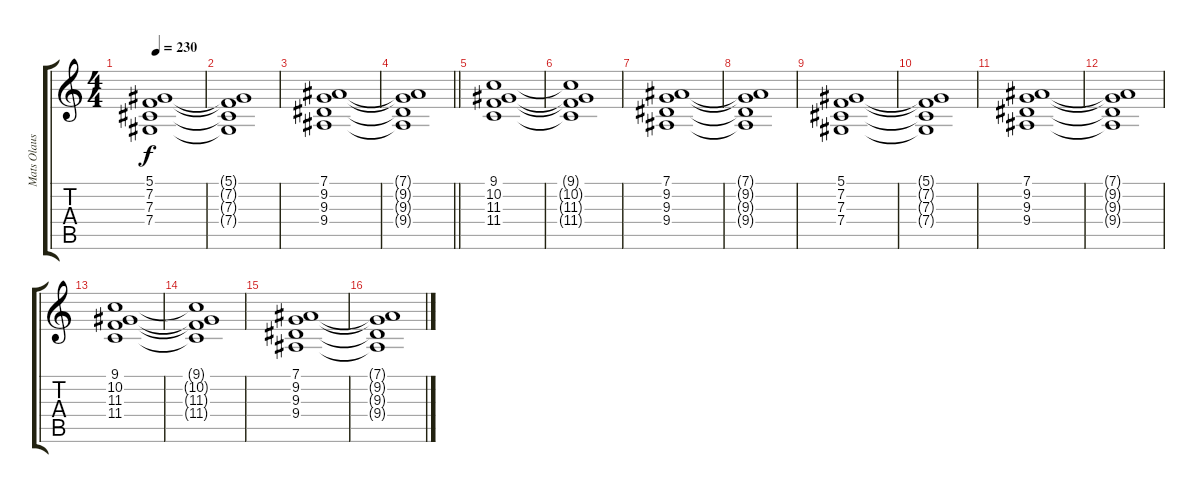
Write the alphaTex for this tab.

\track ("Mats Olausson" "Mats Olaus") {instrument stringensemble1}
\staff {score tabs}
\tuning (Eb4 Bb3 Gb3 Db3 Ab2 Eb2) {hide}
\ts (4 4)
\tempo 230
\clef g2
\ks c
(5.1 7.2 7.3 7.4).1{dy f} |
(5.1{t} 7.2{t} 7.3{t} 7.4{t}).1 |
(7.1 9.2 9.3 9.4).1 |
\barLineRight lightlight
(7.1{t} 9.2{t} 9.3{t} 9.4{t}).1 |
(9.1 10.2 11.3 11.4).1 |
(9.1{t} 10.2{t} 11.3{t} 11.4{t}).1 |
(7.1 9.2 9.3 9.4).1 |
(7.1{t} 9.2{t} 9.3{t} 9.4{t}).1 |
(5.1 7.2 7.3 7.4).1 |
(5.1{t} 7.2{t} 7.3{t} 7.4{t}).1 |
(7.1 9.2 9.3 9.4).1 |
(7.1{t} 9.2{t} 9.3{t} 9.4{t}).1 |
(9.1 10.2 11.3 11.4).1 |
(9.1{t} 10.2{t} 11.3{t} 11.4{t}).1 |
(7.1 9.2 9.3 9.4).1 |
(7.1{t} 9.2{t} 9.3{t} 9.4{t}).1
